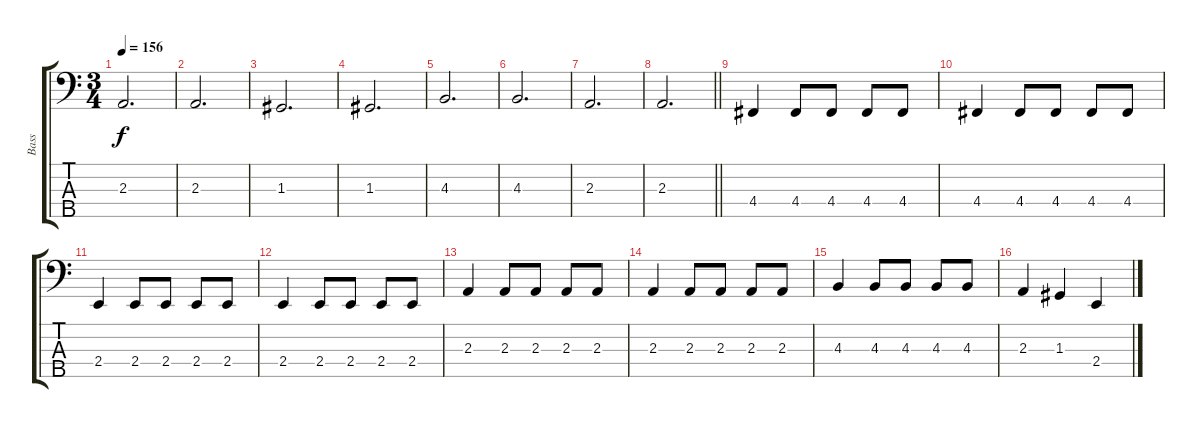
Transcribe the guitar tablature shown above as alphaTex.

\track ("Bass" "Bass") {instrument acousticbass bank 1}
\staff {score tabs}
\tuning (F2 C2 G1 D1 A0) {hide}
\ts (3 4)
\tempo 156
\clef f4
\ks c
2.3.2{d dy f} |
2.3.2{d} |
1.3.2{d} |
1.3.2{d} |
4.3.2{d} |
4.3.2{d} |
2.3.2{d} |
\barLineRight lightlight
2.3.2{d} |
\section ("" "")
4.4.4 4.4.8 4.4.8 4.4.8 4.4.8 |
4.4.4 4.4.8 4.4.8 4.4.8 4.4.8 |
2.4.4 2.4.8 2.4.8 2.4.8 2.4.8 |
2.4.4 2.4.8 2.4.8 2.4.8 2.4.8 |
2.3.4 2.3.8 2.3.8 2.3.8 2.3.8 |
2.3.4 2.3.8 2.3.8 2.3.8 2.3.8 |
4.3.4 4.3.8 4.3.8 4.3.8 4.3.8 |
2.3.4 1.3.4 2.4.4
